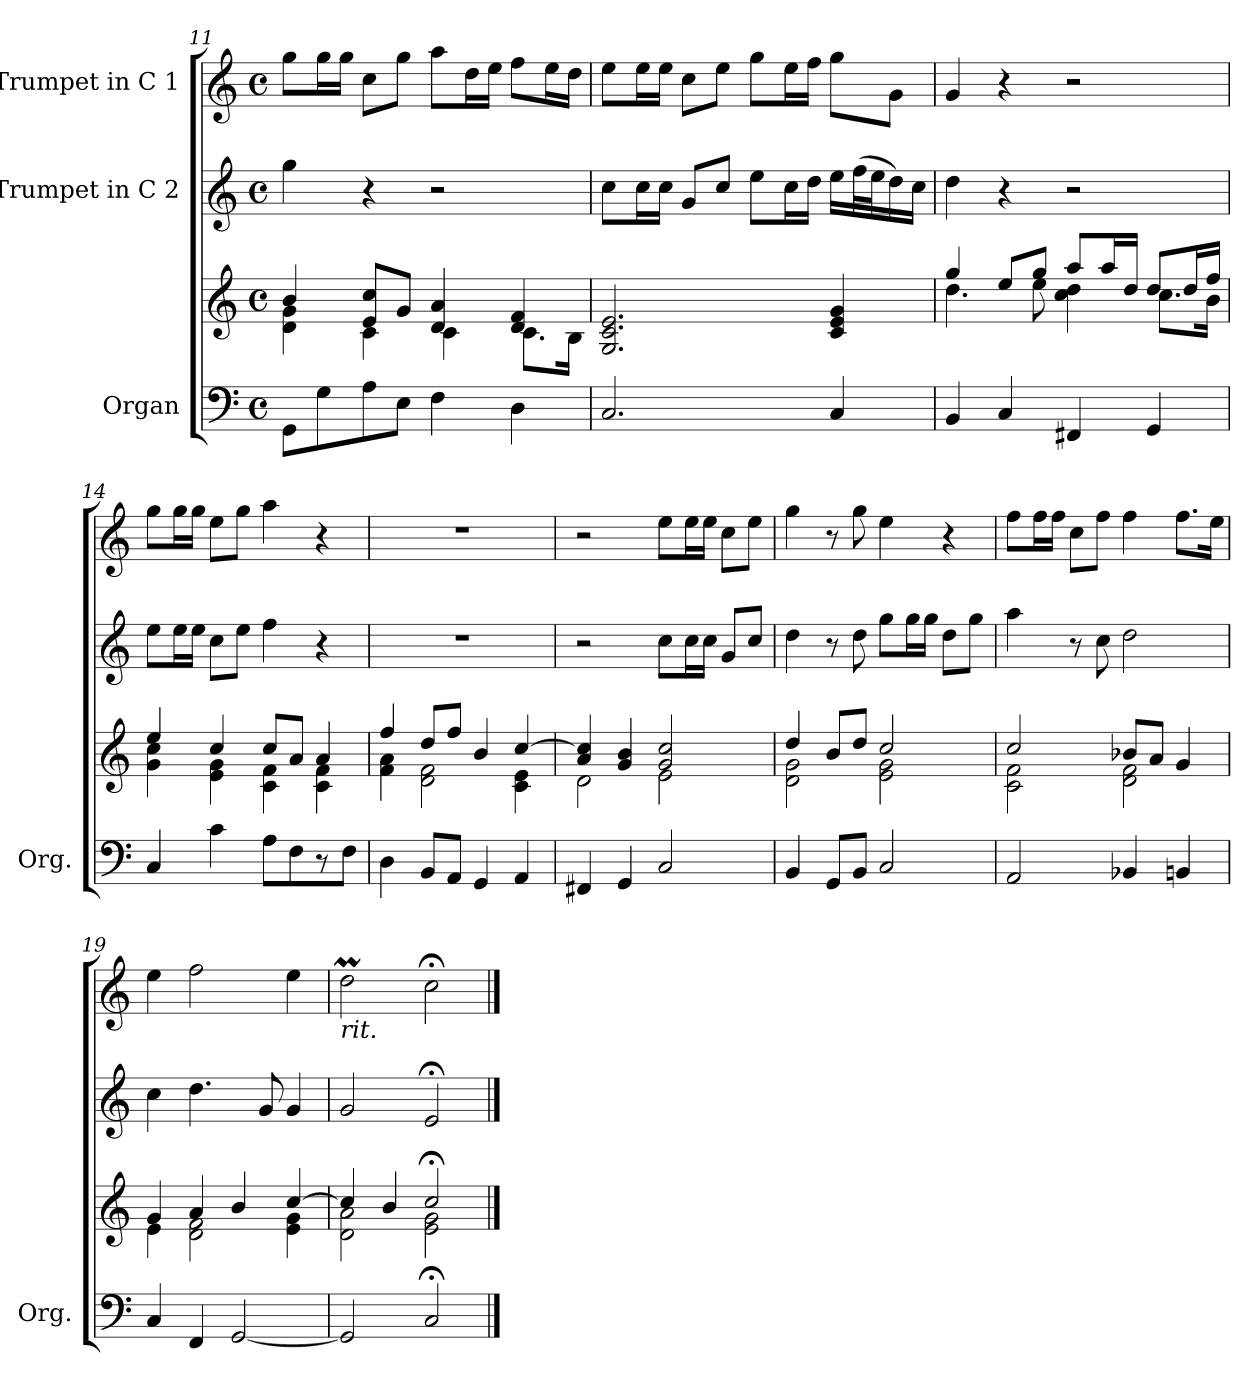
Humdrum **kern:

**kern	**kern	**kern	**kern
*part3	*part3	*part2	*part1
*staff4	*staff3	*staff2	*staff1
*I"Organ	*	*I"Trumpet in C 2	*I"Trumpet in C 1
*I'Org.	*	*	*
!!LO:PB:g=z
*clefF4	*clefG2	*clefG2	*clefG2
*k[]	*k[]	*k[]	*k[]
*M4/4	*M4/4	*M4/4	*M4/4
*met(c)	*met(c)	*met(c)	*met(c)
=11	=11	=11	=11
*	*^	*	*
8GG\L	4b/	4d\ 4g\	4gg\	8gg\L
8G\	.	.	.	16gg\L
.	.	.	.	16gg\JJ
8A\	8e/ 8cc/L	4c\	4r	8cc\L
8E\J	8g/J	.	.	8gg\J
4F\	4d/ 4a/	4c\	2r	8aa\L
.	.	.	.	16dd\L
.	.	.	.	16ee\JJ
4D\	4d/ 4f/	8.c\L	.	8ff\L
.	.	.	.	16ee\L
.	.	16B\Jk	.	16dd\JJ
*	*v	*v	*	*
=12	=12	=12	=12
2.C/	2.G/ 2.c/ 2.e/	8cc\L	8ee\L
.	.	16cc\L	16ee\L
.	.	16cc\JJ	16ee\JJ
.	.	8g/L	8cc\L
.	.	8cc/J	8ee\J
.	.	8ee\L	8gg\L
.	.	16cc\L	16ee\L
.	.	16dd\JJ	16ff\JJ
4C/	4c/ 4e/ 4g/	16ee\LL	8gg\L
.	.	(>32ff\L	.
.	.	32ee\J	.
.	.	16dd\)	8g\J
.	.	16cc\JJ	.
=13	=13	=13	=13
*	*^	*	*
4BB/	4gg/	4.dd\	4dd\	4g/
4C/	8ee/L	.	4r	4r
.	8gg/J	8ee\	.	.
4FF#X/	8aa/L	4cc\ 4dd\	2r	2r
.	16aa/L	.	.	.
.	16dd/JJ	.	.	.
4GG/	8dd/L	8.cc\L	.	.
.	16dd/L	.	.	.
.	16ff/JJ	16b\Jk	.	.
!!LO:LB:g=z
=14	=14	=14	=14	=14
4C/	4ee/	4g\ 4cc\	8ee\L	8gg\L
.	.	.	16ee\L	16gg\L
.	.	.	16ee\JJ	16gg\JJ
4c\	4cc/	4e\ 4g\	8cc\L	8ee\L
.	.	.	8ee\J	8gg\J
8A\L	8cc/L	4c\ 4f\	4ff\	4aa\
8F\	8a/J	.	.	.
8r	4a/	4c\ 4f\	4r	4r
8F\J	.	.	.	.
!!LO:LB:g=z
=15	=15	=15	=15	=15
4D\	4ff/	4f\ 4a\	1r	1r
8BB/L	8dd/L	2d\ 2f\	.	.
8AA/J	8ff/J	.	.	.
4GG/	4b/	.	.	.
4AA/	[>4cc/	4c\ 4e\	.	.
=16	=16	=16	=16	=16
4FF#X/	4a/ 4cc/]	2d\	2r	2r
4GG/	4g/ 4b/	.	.	.
2C/	2g/ 2cc/	2e\	8cc\L	8ee\L
.	.	.	16cc\L	16ee\L
.	.	.	16cc\JJ	16ee\JJ
.	.	.	8g/L	8cc\L
.	.	.	8cc/J	8ee\J
=17	=17	=17	=17	=17
4BB/	4dd/	2d\ 2g\	4dd\	4gg\
8GG/L	8b/L	.	8r	8r
8BB/J	8dd/J	.	8dd\	8gg\
2C/	2cc/	2e\ 2g\	8gg\L	4ee\
.	.	.	16gg\L	.
.	.	.	16gg\JJ	.
.	.	.	8dd\L	4r
.	.	.	8gg\J	.
!!LO:LB:g=z
=18	=18	=18	=18	=18
2AA/	2cc/	2c\ 2f\	4aa\	8ff\L
.	.	.	.	16ff\L
.	.	.	.	16ff\JJ
.	.	.	8r	8cc\L
.	.	.	8cc\	8ff\J
4BB-X/	8b-X/L	2d\ 2f\	2dd\	4ff\
.	8a/J	.	.	.
4BBn/	4g/	.	.	8.ff\L
.	.	.	.	16ee\Jk
=19	=19	=19	=19	=19
4C/	4g/	4e\	4cc\	4ee\
4FF/	4a/	2d\ 2f\	4.dd\	2ff\
[2GG/	4b/	.	.	.
.	.	.	8g/	.
.	[>4cc/	4e\ 4g\	4g/	4ee\
=20	=20	=20	=20	=20
!	!	!	!	!LO:TX:b:i:t=rit.
2GG/]	4cc/]	2d\ 2a\	2g/	2ddM\
.	4b/	.	.	.
2C;</	2cc;</	2e\ 2g\	2e;</	2cc;<\
*	*v	*v	*	*
==	==	==	==
*-	*-	*-	*-
